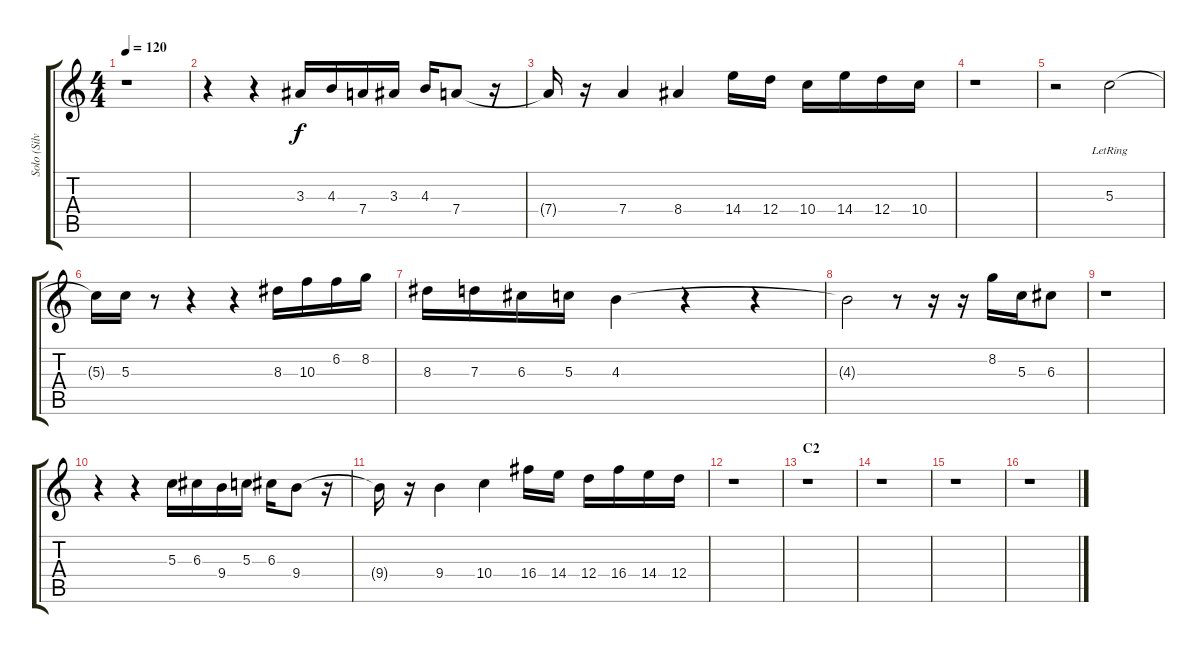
\track ("Solo (Silver)" "Solo (Silv") {instrument distortionguitar}
\staff {score tabs}
\tuning (E4 B3 G3 D3 A2 E2) {hide}
\ts (4 4)
\tempo 120
\clef g2
\ks c
r.1{dy f} |
r.4 r.4 3.3.16 4.3.16 7.4.16 3.3.16 4.3.16 7.4.8 r.16 |
7.4{t}.16 r.16 7.4.4 8.4.4 14.4.16 12.4.16 10.4.16 14.4.16 12.4.16 10.4.16 |
r.1 |
r.2 5.3{lr}.2 |
5.3{t}.16 5.3.16 r.8 r.4 r.4 8.3.16 10.3.16 6.2.16 8.2.16 |
8.3.16 7.3.16 6.3.16 5.3.16 4.3.4 r.4 r.4 |
4.3{t}.2 r.8 r.16 r.16 8.2.16 5.3.16 6.3.8 |
r.1 |
r.4 r.4 5.3.16 6.3.16 9.4.16 5.3.16 6.3.16 9.4.8 r.16 |
9.4{t}.16 r.16 9.4.4 10.4.4 16.4.16 14.4.16 12.4.16 16.4.16 14.4.16 12.4.16 |
r.1 |
\section ("" "C2")
r.1 |
r.1 |
r.1 |
r.1
